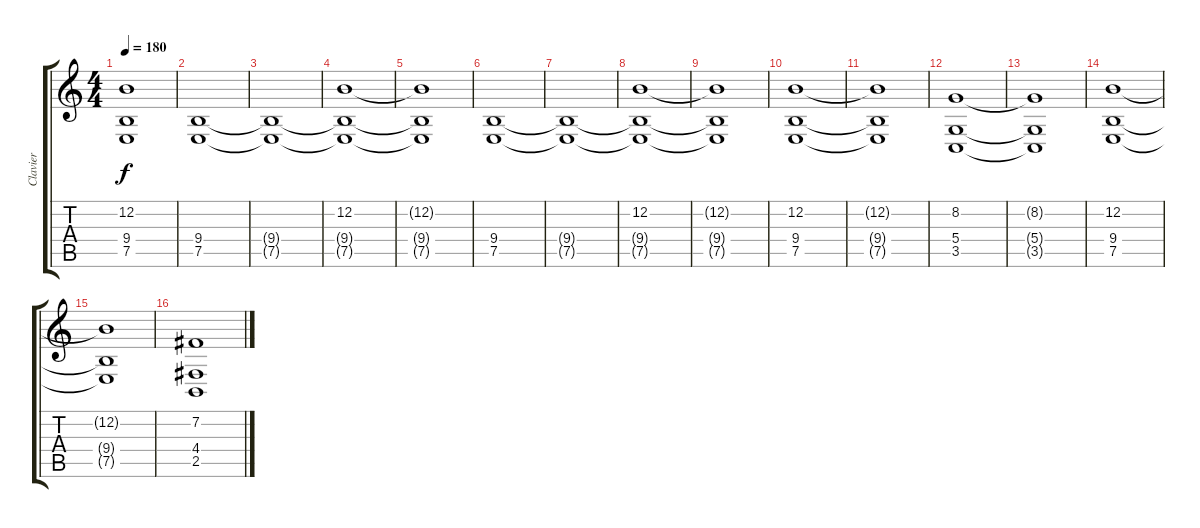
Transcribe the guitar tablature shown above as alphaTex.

\track ("Clavier" "Clavier") {instrument choiraahs}
\staff {score tabs}
\tuning (E4 B3 G3 D3 A2 D2) {hide}
\ts (4 4)
\tempo 180
\clef g2
\ks c
(12.2{t} 9.4{t} 7.5{t}).1{dy f} |
(9.4 7.5).1 |
(9.4{t} 7.5{t}).1 |
(12.2 9.4{t} 7.5{t}).1 |
(12.2{t} 9.4{t} 7.5{t}).1 |
(9.4 7.5).1 |
(9.4{t} 7.5{t}).1 |
(12.2 9.4{t} 7.5{t}).1 |
(12.2{t} 9.4{t} 7.5{t}).1 |
(12.2 9.4 7.5).1 |
(12.2{t} 9.4{t} 7.5{t}).1 |
(8.2 5.4 3.5).1 |
(8.2{t} 5.4{t} 3.5{t}).1 |
(12.2 9.4 7.5).1 |
(12.2{t} 9.4{t} 7.5{t}).1 |
(7.2 4.4 2.5).1
